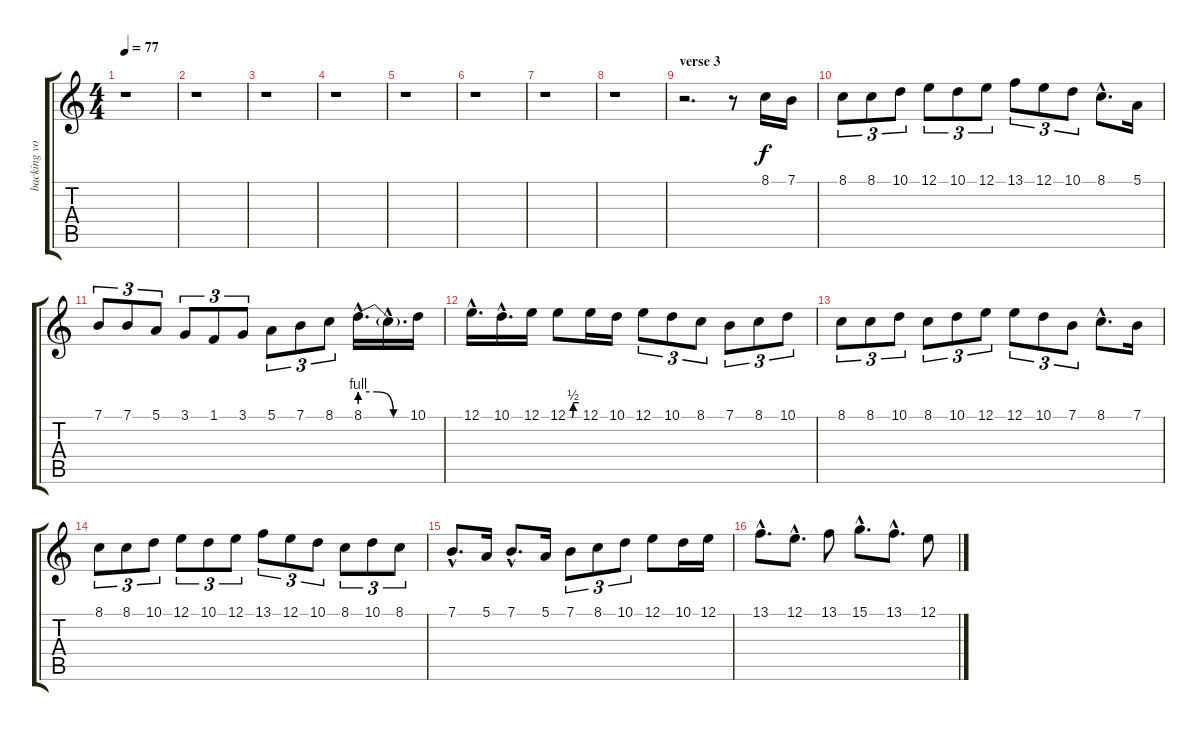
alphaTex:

\track ("backing vocals" "backing vo") {instrument choiraahs}
\staff {score tabs}
\tuning (E4 B3 G3 D3 A2 E2) {hide}
\ts (4 4)
\section ("" "")
\tempo 77
\clef g2
\ks c
r.1{dy f} |
r.1 |
r.1 |
r.1 |
r.1 |
r.1 |
r.1 |
r.1 |
\section ("" "verse 3")
r.2{d} r.8 8.1.16 7.1.16 |
8.1.8{tu (3 2)} 8.1.8{tu (3 2)} 10.1.8{tu (3 2)} 12.1.8{tu (3 2)} 10.1.8{tu (3 2)} 12.1.8{tu (3 2)} 13.1.8{tu (3 2)} 12.1.8{tu (3 2)} 10.1.8{tu (3 2)} 8.1{hac}.8{d} 5.1.16 |
7.1.8{tu (3 2)} 7.1.8{tu (3 2)} 5.1.8{tu (3 2)} 3.1.8{tu (3 2)} 1.1.8{tu (3 2)} 3.1.8{tu (3 2)} 5.1.8{tu (3 2)} 7.1.8{tu (3 2)} 8.1.8{tu (3 2)} 8.1{be (custom 0 4 20 4 40 0 60 0) hac}.16{d} 8.1{hac t}.16{d} 10.1.16 |
12.1{hac}.16{d} 10.1{hac}.16{d} 12.1.16 12.1{be (custom 0 0 22 0 30 2 60 2)}.8 12.1.16 10.1.16 12.1.8{tu (3 2)} 10.1.8{tu (3 2)} 8.1.8{tu (3 2)} 7.1.8{tu (3 2)} 8.1.8{tu (3 2)} 10.1.8{tu (3 2)} |
8.1.8{tu (3 2)} 8.1.8{tu (3 2)} 10.1.8{tu (3 2)} 8.1.8{tu (3 2)} 10.1.8{tu (3 2)} 12.1.8{tu (3 2)} 12.1.8{tu (3 2)} 10.1.8{tu (3 2)} 7.1.8{tu (3 2)} 8.1{hac}.8{d} 7.1.16 |
8.1.8{tu (3 2)} 8.1.8{tu (3 2)} 10.1.8{tu (3 2)} 12.1.8{tu (3 2)} 10.1.8{tu (3 2)} 12.1.8{tu (3 2)} 13.1.8{tu (3 2)} 12.1.8{tu (3 2)} 10.1.8{tu (3 2)} 8.1.8{tu (3 2)} 10.1.8{tu (3 2)} 8.1.8{tu (3 2)} |
7.1{hac}.8{d} 5.1.16 7.1{hac}.8{d} 5.1.16 7.1.8{tu (3 2)} 8.1.8{tu (3 2)} 10.1.8{tu (3 2)} 12.1.8 10.1.16 12.1.16 |
13.1{hac}.8{d} 12.1{hac}.8{d} 13.1.8 15.1{hac}.8{d} 13.1{hac}.8{d} 12.1.8
